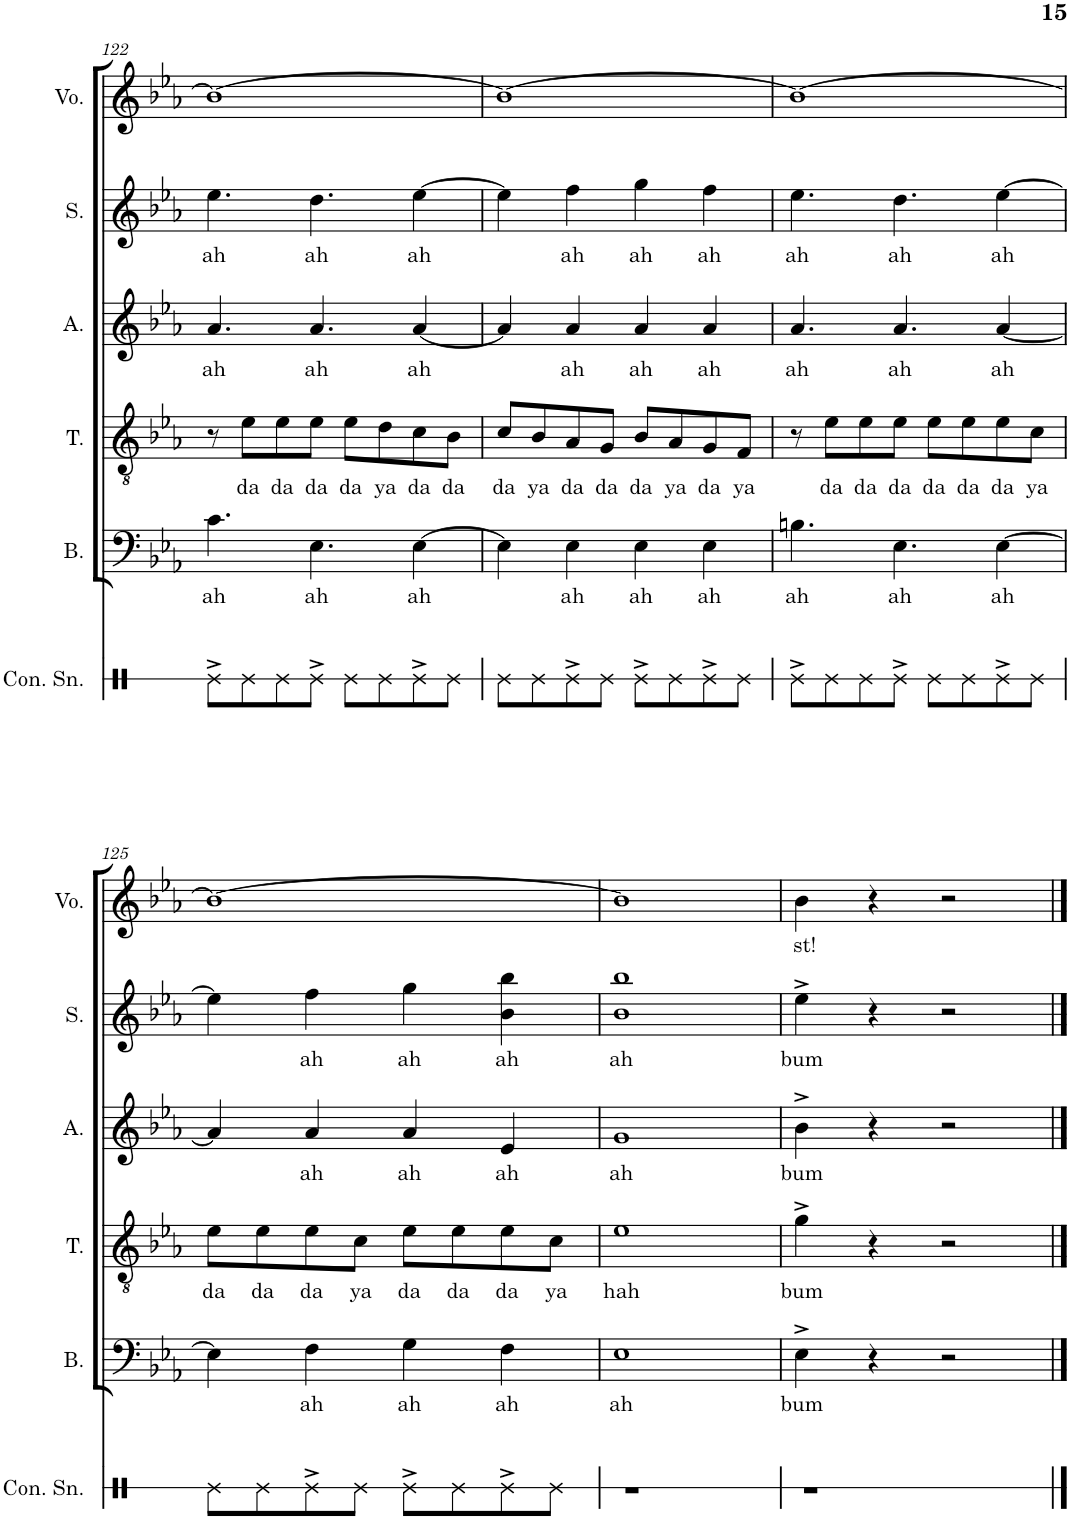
**kern	**kern	**text	**kern	**text	**kern	**text	**kern	**text	**kern	**text
*part6	*part5	*part5	*part4	*part4	*part3	*part3	*part2	*part2	*part1	*part1
*staff6	*staff5	*staff5	*staff4	*staff4	*staff3	*staff3	*staff2	*staff2	*staff1	*staff1
*I"Concert Snare Drum	*I"Bass	*	*I"Tenor	*	*I"Alto	*	*I"Soprano	*	*I"Voice	*
*I'Con. Sn.	*I'B.	*	*I'T.	*	*I'A.	*	*I'S.	*	*I'Vo.	*
!!LO:PB:g=z
*clefX	*clefF4	*	*clefGv2	*	*clefG2	*	*clefG2	*	*clefG2	*
*k[]	*k[b-e-a-]	*	*k[b-e-a-]	*	*k[b-e-a-]	*	*k[b-e-a-]	*	*k[b-e-a-]	*
*M2/2	*M2/2	*	*M2/2	*	*M2/2	*	*M2/2	*	*M2/2	*
*met(c|)	*met(c|)	*	*met(c|)	*	*met(c|)	*	*met(c|)	*	*met(c|)	*
=122	=122	=122	=122	=122	=122	=122	=122	=122	=122	=122
!	!	!LO:LY:b	!	!	!	!LO:LY:b	!	!LO:LY:b	!	!
8Re^\L	4.c\	ah	8r	.	4.a-/	ah	4.ee-\	ah	1b-_	.
!	!	!	!	!LO:LY:b	!	!	!	!	!	!
8Re\	.	.	8e-\L	da	.	.	.	.	.	.
!	!	!	!	!LO:LY:b	!	!	!	!	!	!
8Re\	.	.	8e-\	da	.	.	.	.	.	.
!	!	!LO:LY:b	!	!LO:LY:b	!	!LO:LY:b	!	!LO:LY:b	!	!
8Re^\J	4.E-\	ah	8e-\J	da	4.a-/	ah	4.dd\	ah	.	.
!	!	!	!	!LO:LY:b	!	!	!	!	!	!
8Re\L	.	.	8e-\L	da	.	.	.	.	.	.
!	!	!	!	!LO:LY:b	!	!	!	!	!	!
8Re\	.	.	8d\	ya	.	.	.	.	.	.
!	!	!LO:LY:b	!	!LO:LY:b	!	!LO:LY:b	!	!LO:LY:b	!	!
8Re^\	[4E-\	ah	8c\	da	[4a-/	ah	[4ee-\	ah	.	.
!	!	!	!	!LO:LY:b	!	!	!	!	!	!
8Re\J	.	.	8B-\J	da	.	.	.	.	.	.
=123	=123	=123	=123	=123	=123	=123	=123	=123	=123	=123
!	!	!	!	!LO:LY:b	!	!	!	!	!	!
8Re\L	4E-\]	.	8c/L	da	4a-/]	.	4ee-\]	.	1b-_	.
!	!	!	!	!LO:LY:b	!	!	!	!	!	!
8Re\	.	.	8B-/	ya	.	.	.	.	.	.
!	!	!LO:LY:b	!	!LO:LY:b	!	!LO:LY:b	!	!LO:LY:b	!	!
8Re^\	4E-\	ah	8A-/	da	4a-/	ah	4ff\	ah	.	.
!	!	!	!	!LO:LY:b	!	!	!	!	!	!
8Re\J	.	.	8G/J	da	.	.	.	.	.	.
!	!	!LO:LY:b	!	!LO:LY:b	!	!LO:LY:b	!	!LO:LY:b	!	!
8Re^\L	4E-\	ah	8B-/L	da	4a-/	ah	4gg\	ah	.	.
!	!	!	!	!LO:LY:b	!	!	!	!	!	!
8Re\	.	.	8A-/	ya	.	.	.	.	.	.
!	!	!LO:LY:b	!	!LO:LY:b	!	!LO:LY:b	!	!LO:LY:b	!	!
8Re^\	4E-\	ah	8G/	da	4a-/	ah	4ff\	ah	.	.
!	!	!	!	!LO:LY:b	!	!	!	!	!	!
8Re\J	.	.	8F/J	ya	.	.	.	.	.	.
=124	=124	=124	=124	=124	=124	=124	=124	=124	=124	=124
!	!	!LO:LY:b	!	!	!	!LO:LY:b	!	!LO:LY:b	!	!
8Re^\L	4.Bn\	ah	8r	.	4.a-/	ah	4.ee-\	ah	1b-_	.
!	!	!	!	!LO:LY:b	!	!	!	!	!	!
8Re\	.	.	8e-\L	da	.	.	.	.	.	.
!	!	!	!	!LO:LY:b	!	!	!	!	!	!
8Re\	.	.	8e-\	da	.	.	.	.	.	.
!	!	!LO:LY:b	!	!LO:LY:b	!	!LO:LY:b	!	!LO:LY:b	!	!
8Re^\J	4.E-\	ah	8e-\J	da	4.a-/	ah	4.dd\	ah	.	.
!	!	!	!	!LO:LY:b	!	!	!	!	!	!
8Re\L	.	.	8e-\L	da	.	.	.	.	.	.
!	!	!	!	!LO:LY:b	!	!	!	!	!	!
8Re\	.	.	8e-\	da	.	.	.	.	.	.
!	!	!LO:LY:b	!	!LO:LY:b	!	!LO:LY:b	!	!LO:LY:b	!	!
8Re^\	[4E-\	ah	8e-\	da	[4a-/	ah	[4ee-\	ah	.	.
!	!	!	!	!LO:LY:b	!	!	!	!	!	!
8Re\J	.	.	8c\J	ya	.	.	.	.	.	.
!!LO:LB:g=z
=125	=125	=125	=125	=125	=125	=125	=125	=125	=125	=125
!	!	!	!	!LO:LY:b	!	!	!	!	!	!
8Re\L	4E-\]	.	8e-\L	da	4a-/]	.	4ee-\]	.	1b-_	.
!	!	!	!	!LO:LY:b	!	!	!	!	!	!
8Re\	.	.	8e-\	da	.	.	.	.	.	.
!	!	!LO:LY:b	!	!LO:LY:b	!	!LO:LY:b	!	!LO:LY:b	!	!
8Re^\	4F\	ah	8e-\	da	4a-/	ah	4ff\	ah	.	.
!	!	!	!	!LO:LY:b	!	!	!	!	!	!
8Re\J	.	.	8c\J	ya	.	.	.	.	.	.
!	!	!LO:LY:b	!	!LO:LY:b	!	!LO:LY:b	!	!LO:LY:b	!	!
8Re^\L	4G\	ah	8e-\L	da	4a-/	ah	4gg\	ah	.	.
!	!	!	!	!LO:LY:b	!	!	!	!	!	!
8Re\	.	.	8e-\	da	.	.	.	.	.	.
!	!	!LO:LY:b	!	!LO:LY:b	!	!LO:LY:b	!	!LO:LY:b	!	!
8Re^\	4F\	ah	8e-\	da	4e-/	ah	4b-\ 4bb-\	ah	.	.
!	!	!	!	!LO:LY:b	!	!	!	!	!	!
8Re\J	.	.	8c\J	ya	.	.	.	.	.	.
=126	=126	=126	=126	=126	=126	=126	=126	=126	=126	=126
!	!	!LO:LY:b	!	!LO:LY:b	!	!LO:LY:b	!	!LO:LY:b	!	!
1r	1E-	ah	1e-	hah	1g	ah	1b- 1bb-	ah	1b-]	.
=127	=127	=127	=127	=127	=127	=127	=127	=127	=127	=127
!	!	!LO:LY:b	!	!LO:LY:b	!	!LO:LY:b	!	!LO:LY:b	!	!LO:LY:b
1r	4E-^\	bum	4g^\	bum	4b-^\	bum	4ee-^\	bum	4b-\	st!
.	4r	.	4r	.	4r	.	4r	.	4r	.
.	2r	.	2r	.	2r	.	2r	.	2r	.
==	==	==	==	==	==	==	==	==	==	==
*-	*-	*-	*-	*-	*-	*-	*-	*-	*-	*-
